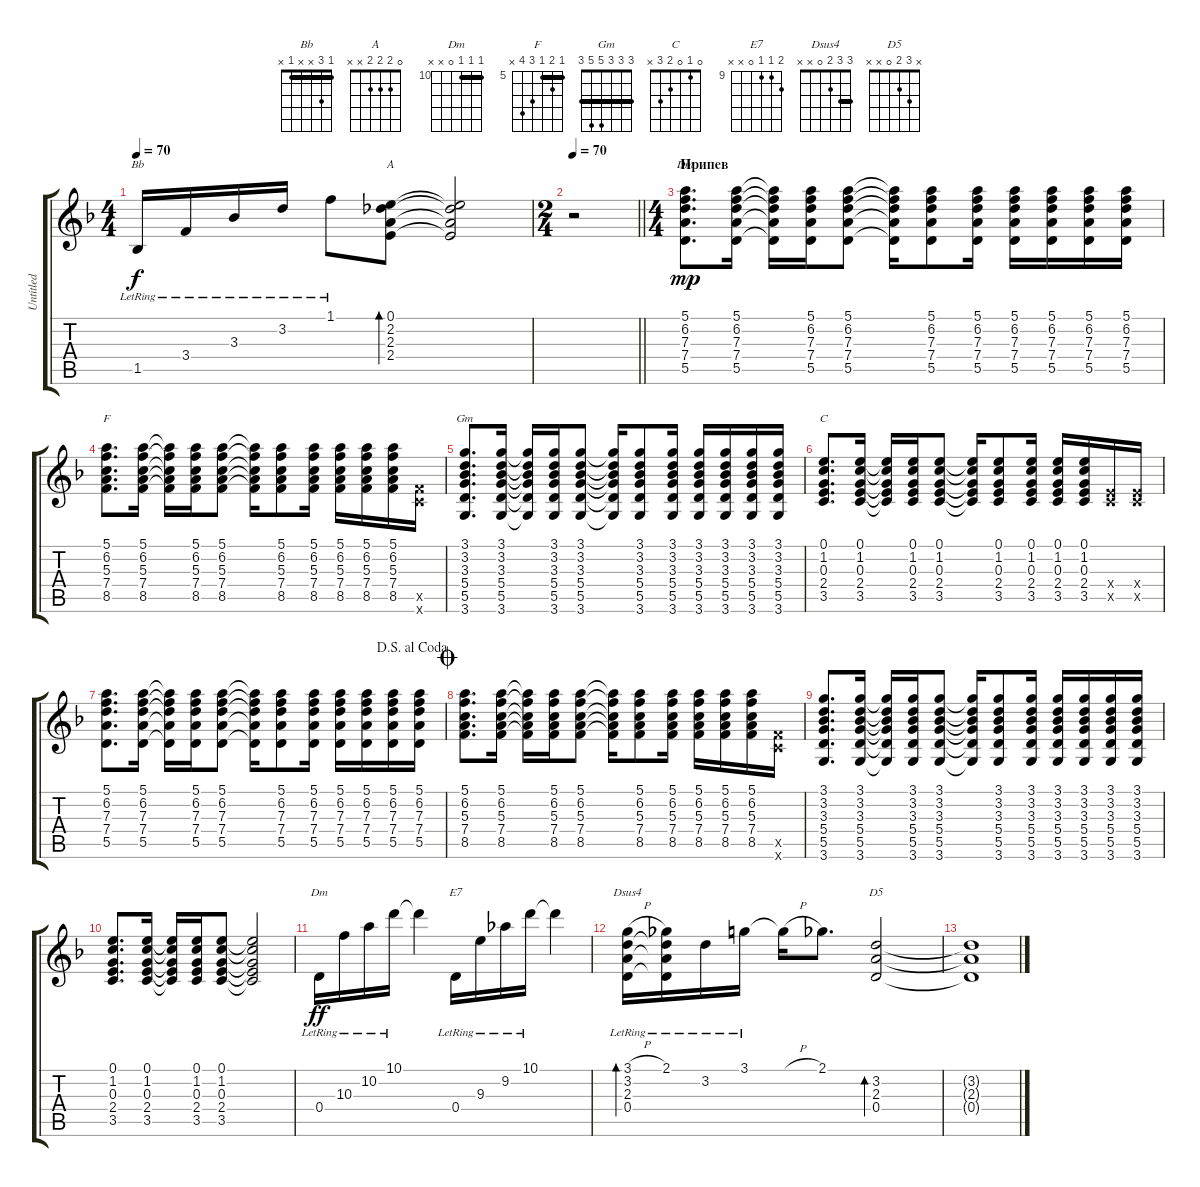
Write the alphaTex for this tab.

\track ("Untitled" "Untitled") {instrument acousticguitarsteel}
\staff {score tabs}
\tuning (E4 B3 G3 D3 A2 E2) {hide}
\chord ("Bb" 1 3 x x 1 x) {barre 1}
\chord ("A" 0 2 2 2 x x)
\chord ("Dm" 5 6 7 7 5 x) {firstfret 5 barre 5}
\chord ("F" 5 6 5 7 8 x) {firstfret 5 barre 5}
\chord ("Gm" 3 3 3 5 5 3) {barre 3}
\chord ("C" 0 1 0 2 3 x)
\chord ("Dm" 10 10 10 0 x x) {firstfret 10 barre 10}
\chord ("E7" 10 9 9 0 x x) {firstfret 9}
\chord ("Dsus4" 3 3 2 0 x x) {barre 3}
\chord ("D5" x 3 2 0 x x)
\ts (4 4)
\tempo 70
\clef g2
\ks f
1.5{lr}.16{ch "Bb" dy f} 3.4{lr}.16 3.3{lr}.16 3.2{lr}.16 1.1{lr}.8 (0.1 2.2 2.3 2.4).8{bd 30 ch "A"} (0.1{t} 2.2{t} 2.3{t} 2.4{t}).2 |
\ts (2 4)
\tempo 70
\barLineRight lightlight
r.2 |
\ts (4 4)
\section ("" "Припев")
(5.1 6.2 7.3 7.4 5.5).8{d ch "Dm" dy mp} (5.1 6.2 7.3 7.4 5.5).16 (5.1{t} 6.2{t} 7.3{t} 7.4{t} 5.5{t}).16 (5.1 6.2 7.3 7.4 5.5).16 (5.1 6.2 7.3 7.4 5.5).8 (5.1{t} 6.2{t} 7.3{t} 7.4{t} 5.5{t}).16 (5.1 6.2 7.3 7.4 5.5).8 (5.1 6.2 7.3 7.4 5.5).16 (5.1 6.2 7.3 7.4 5.5).16 (5.1 6.2 7.3 7.4 5.5).16 (5.1 6.2 7.3 7.4 5.5).16 (5.1 6.2 7.3 7.4 5.5).16 |
(5.1 6.2 5.3 7.4 8.5).8{d ch "F"} (5.1 6.2 5.3 7.4 8.5).16 (5.1{t} 6.2{t} 5.3{t} 7.4{t} 8.5{t}).16 (5.1 6.2 5.3 7.4 8.5).16 (5.1 6.2 5.3 7.4 8.5).8 (5.1{t} 6.2{t} 5.3{t} 7.4{t} 8.5{t}).16 (5.1 6.2 5.3 7.4 8.5).8 (5.1 6.2 5.3 7.4 8.5).16 (5.1 6.2 5.3 7.4 8.5).16 (5.1 6.2 5.3 7.4 8.5).16 (5.1 6.2 5.3 7.4 8.5).16 (8.5{x} 8.6{x}).16 |
(3.1 3.2 3.3 5.4 5.5 3.6).8{d ch "Gm"} (3.1 3.2 3.3 5.4 5.5 3.6).16 (3.1{t} 3.2{t} 3.3{t} 5.4{t} 5.5{t} 3.6{t}).16 (3.1 3.2 3.3 5.4 5.5 3.6).16 (3.1 3.2 3.3 5.4 5.5 3.6).8 (3.1{t} 3.2{t} 3.3{t} 5.4{t} 5.5{t} 3.6{t}).16 (3.1 3.2 3.3 5.4 5.5 3.6).8 (3.1 3.2 3.3 5.4 5.5 3.6).16 (3.1 3.2 3.3 5.4 5.5 3.6).16 (3.1 3.2 3.3 5.4 5.5 3.6).16 (3.1 3.2 3.3 5.4 5.5 3.6).16 (3.1 3.2 3.3 5.4 5.5 3.6).16 |
(0.1 1.2 0.3 2.4 3.5).8{d ch "C"} (0.1 1.2 0.3 2.4 3.5).16 (0.1{t} 1.2{t} 0.3{t} 2.4{t} 3.5{t}).16 (0.1 1.2 0.3 2.4 3.5).16 (0.1 1.2 0.3 2.4 3.5).8 (0.1{t} 1.2{t} 0.3{t} 2.4{t} 3.5{t}).16 (0.1 1.2 0.3 2.4 3.5).8 (0.1 1.2 0.3 2.4 3.5).16 (0.1 1.2 0.3 2.4 3.5).16 (0.1 1.2 0.3 2.4 3.5).16 (2.4{x} 3.5{x}).16 (2.4{x} 3.5{x}).16 |
\jump dalsegnoalcoda
(5.1 6.2 7.3 7.4 5.5).8{d} (5.1 6.2 7.3 7.4 5.5).16 (5.1{t} 6.2{t} 7.3{t} 7.4{t} 5.5{t}).16 (5.1 6.2 7.3 7.4 5.5).16 (5.1 6.2 7.3 7.4 5.5).8 (5.1{t} 6.2{t} 7.3{t} 7.4{t} 5.5{t}).16 (5.1 6.2 7.3 7.4 5.5).8 (5.1 6.2 7.3 7.4 5.5).16 (5.1 6.2 7.3 7.4 5.5).16 (5.1 6.2 7.3 7.4 5.5).16 (5.1 6.2 7.3 7.4 5.5).16 (5.1 6.2 7.3 7.4 5.5).16 |
\jump coda
(5.1 6.2 5.3 7.4 8.5).8{d} (5.1 6.2 5.3 7.4 8.5).16 (5.1{t} 6.2{t} 5.3{t} 7.4{t} 8.5{t}).16 (5.1 6.2 5.3 7.4 8.5).16 (5.1 6.2 5.3 7.4 8.5).8 (5.1{t} 6.2{t} 5.3{t} 7.4{t} 8.5{t}).16 (5.1 6.2 5.3 7.4 8.5).8 (5.1 6.2 5.3 7.4 8.5).16 (5.1 6.2 5.3 7.4 8.5).16 (5.1 6.2 5.3 7.4 8.5).16 (5.1 6.2 5.3 7.4 8.5).16 (8.5{x} 8.6{x}).16 |
(3.1 3.2 3.3 5.4 5.5 3.6).8{d} (3.1 3.2 3.3 5.4 5.5 3.6).16 (3.1{t} 3.2{t} 3.3{t} 5.4{t} 5.5{t} 3.6{t}).16 (3.1 3.2 3.3 5.4 5.5 3.6).16 (3.1 3.2 3.3 5.4 5.5 3.6).8 (3.1{t} 3.2{t} 3.3{t} 5.4{t} 5.5{t} 3.6{t}).16 (3.1 3.2 3.3 5.4 5.5 3.6).8 (3.1 3.2 3.3 5.4 5.5 3.6).16 (3.1 3.2 3.3 5.4 5.5 3.6).16 (3.1 3.2 3.3 5.4 5.5 3.6).16 (3.1 3.2 3.3 5.4 5.5 3.6).16 (3.1 3.2 3.3 5.4 5.5 3.6).16 |
(0.1 1.2 0.3 2.4 3.5).8{d} (0.1 1.2 0.3 2.4 3.5).16 (0.1{t} 1.2{t} 0.3{t} 2.4{t} 3.5{t}).16 (0.1 1.2 0.3 2.4 3.5).16 (0.1 1.2 0.3 2.4 3.5).8 (0.1{t} 1.2{t} 0.3{t} 2.4{t} 3.5{t}).2 |
0.4{lr}.16{ch "Dm" dy ff} 10.3{lr}.16 10.2{lr}.16 10.1{lr}.16 10.1{t}.4 0.4{lr}.16{ch "E7"} 9.3{lr}.16 9.2{lr}.16 10.1{lr}.16 10.1{t}.4 |
(3.1{h lr} 3.2{lr} 2.3{lr} 0.4{lr}).16{bd 30 ch "Dsus4"} (2.1{lr} 3.2{t} 2.3{t} 0.4{t}).16 3.2{lr}.16 3.1{lr}.16 3.1{h t}.16 2.1.8{d} (3.2 2.3 0.4).2{bd 30 ch "D5"} |
(3.2{t} 2.3{t} 0.4{t}).1
